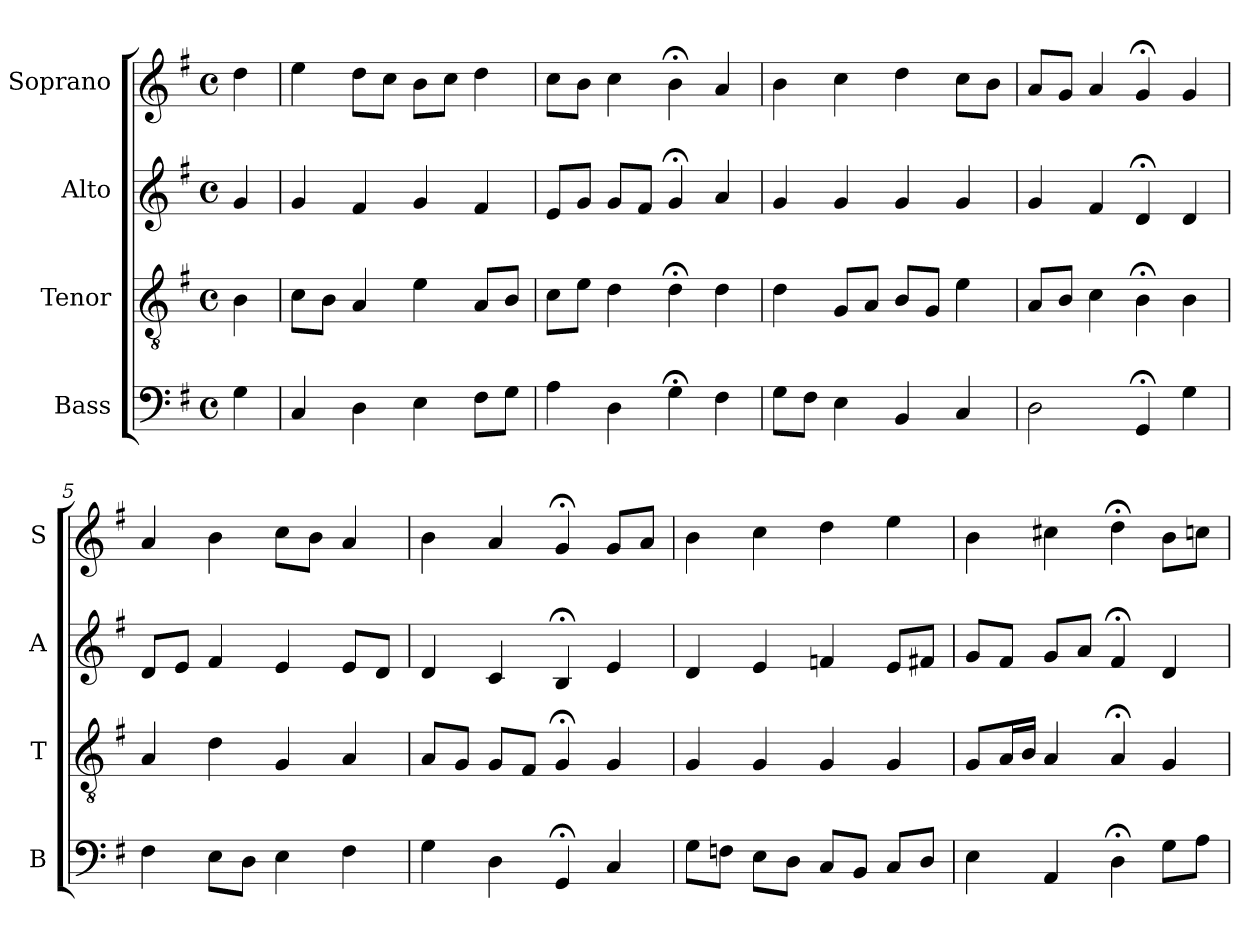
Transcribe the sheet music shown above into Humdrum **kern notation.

**kern	**kern	**kern	**kern
*part4	*part3	*part2	*part1
*staff4	*staff3	*staff2	*staff1
*I"Bass	*I"Tenor	*I"Alto	*I"Soprano
*I'B	*I'T	*I'A	*I'S
*clefF4	*clefGv2	*clefG2	*clefG2
*k[f#]	*k[f#]	*k[f#]	*k[f#]
*G:	*G:	*G:	*G:
*M4/4	*M4/4	*M4/4	*M4/4
*met(c)	*met(c)	*met(c)	*met(c)
*MM100	*MM100	*MM100	*MM100
=	=	=	=
4G	4B	4g	4dd
=1	=1	=1	=1
4C	8cL	4g	4ee
.	8BJ	.	.
4D	4A	4f#	8ddL
.	.	.	8ccJ
4E	4e	4g	8bL
.	.	.	8ccJ
8F#L	8AL	4f#	4dd
8GJ	8BJ	.	.
=2	=2	=2	=2
4A	8cL	8eL	8ccL
.	8eJ	8gJ	8bJ
4D	4d	8gL	4cc
.	.	8f#J	.
4G;<	4d;<	4g;<	4b;<
4F#	4d	4a	4a
=3	=3	=3	=3
8GL	4d	4g	4b
8F#J	.	.	.
4E	8GL	4g	4cc
.	8AJ	.	.
4BB	8BL	4g	4dd
.	8GJ	.	.
4C	4e	4g	8ccL
.	.	.	8bJ
=4	=4	=4	=4
2D	8AL	4g	8aL
.	8BJ	.	8gJ
.	4c	4f#	4a
4GG;<	4B;<	4d;<	4g;<
4G	4B	4d	4g
=5	=5	=5	=5
4F#	4A	8dL	4a
.	.	8eJ	.
8EL	4d	4f#	4b
8DJ	.	.	.
4E	4G	4e	8ccL
.	.	.	8bJ
4F#	4A	8eL	4a
.	.	8dJ	.
=6	=6	=6	=6
4G	8AL	4d	4b
.	8GJ	.	.
4D	8GL	4c	4a
.	8F#J	.	.
4GG;<	4G;<	4B;<	4g;<
4C	4G	4e	8gL
.	.	.	8aJ
=7	=7	=7	=7
8GL	4G	4d	4b
8FnJ	.	.	.
8EL	4G	4e	4cc
8DJ	.	.	.
8CL	4G	4fn	4dd
8BBJ	.	.	.
8CL	4G	8eL	4ee
8DJ	.	8f#XJ	.
=8	=8	=8	=8
4E	8GL	8gL	4b
.	16AL	8f#J	.
.	16BJJ	.	.
4AA	4A	8gL	4cc#X
.	.	8aJ	.
4D;<	4A;<	4f#;<	4dd;<
8GL	4G	4d	8bL
8AJ	.	.	8ccnJ
=	=	=	=
*-	*-	*-	*-
